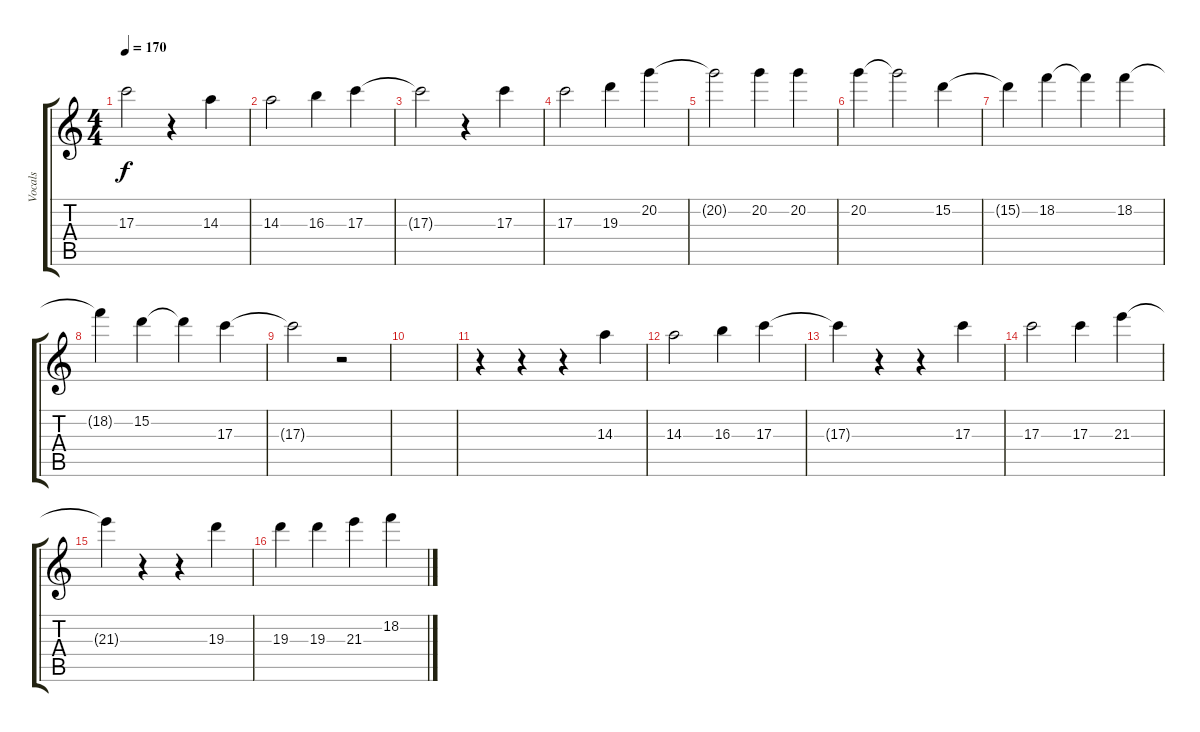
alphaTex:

\track ("Vocals" "Vocals") {instrument contrabass}
\staff {score tabs}
\tuning (E4 B3 G3 D3 A2 E2) {hide}
\ts (4 4)
\tempo 170
\clef g2
\ks c
17.3{t}.2{dy f} r.4 14.3.4 |
14.3.2 16.3.4 17.3.4 |
17.3{t}.2 r.4 17.3.4 |
17.3.2 19.3.4 20.2.4 |
20.2{t}.2 20.2.4 20.2.4 |
20.2.4 20.2{t}.2 15.2.4 |
15.2{t}.4 18.2.4 18.2{t}.4 18.2.4 |
18.2{t}.4 15.2.4 15.2{t}.4 17.3.4 |
\section ("" "")
17.3{t}.2 r.2 |
|
\section ("" "")
r.4 r.4 r.4 14.3.4 |
14.3.2 16.3.4 17.3.4 |
17.3{t}.4 r.4 r.4 17.3.4 |
17.3.2 17.3.4 21.3.4 |
21.3{t}.4 r.4 r.4 19.3.4 |
19.3.4 19.3.4 21.3.4 18.2.4
